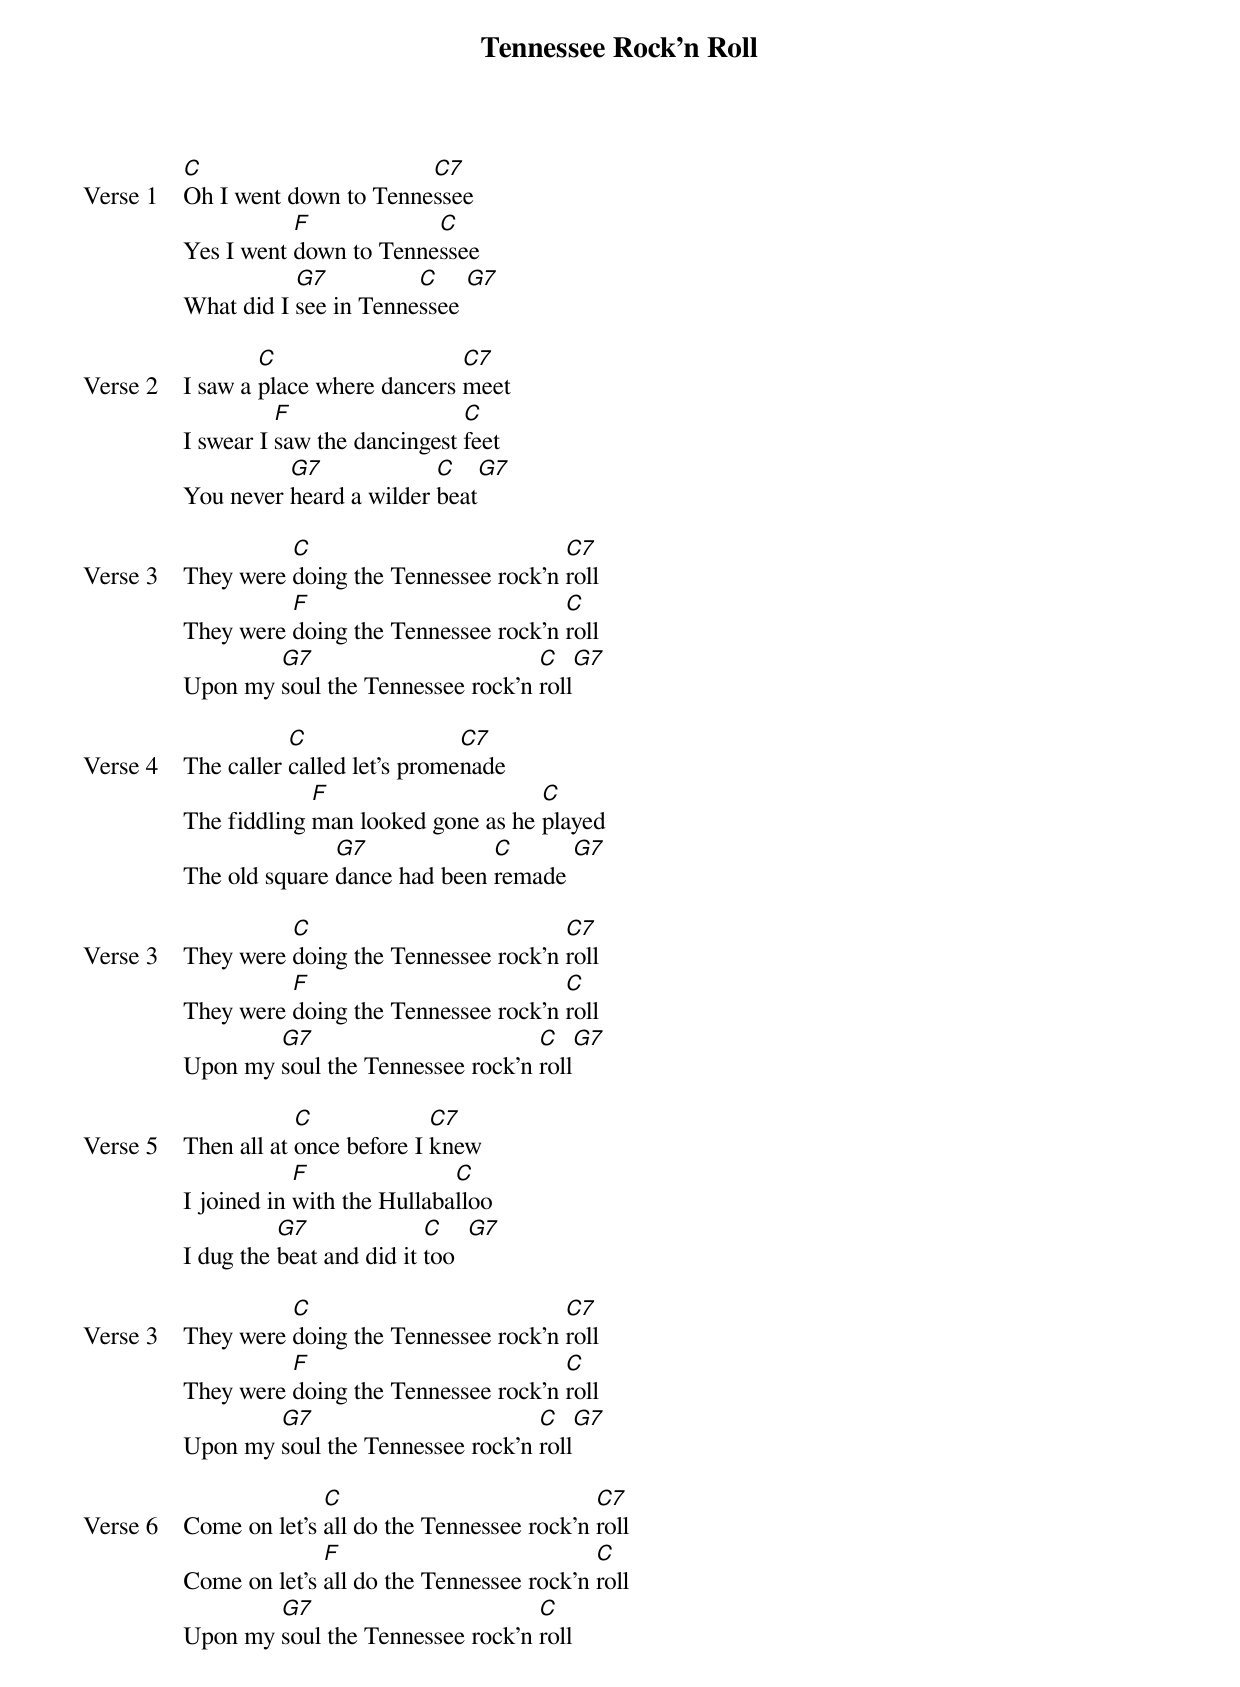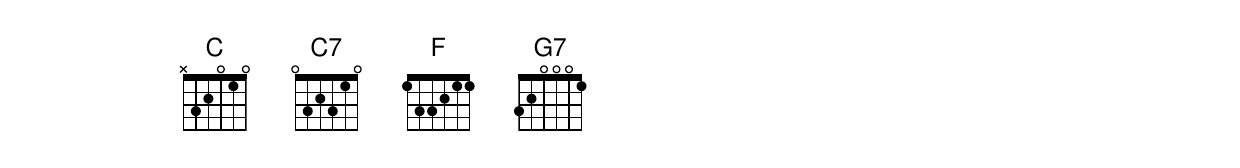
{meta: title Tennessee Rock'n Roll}
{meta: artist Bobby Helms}
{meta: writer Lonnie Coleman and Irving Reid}

{start_of_verse: Verse 1}
[C]Oh I went down to Tenne[C7]ssee
Yes I went [F]down to Tenne[C]ssee
What did I [G7]see in Tenne[C]ssee [G7]
{end_of_verse}

{start_of_verse: Verse 2}
I saw a [C]place where dancers [C7]meet
I swear I [F]saw the dancingest [C]feet
You never [G7]heard a wilder [C]beat[G7]
{end_of_verse}

{start_of_verse: Verse 3}
They were [C]doing the Tennessee rock'n [C7]roll
They were [F]doing the Tennessee rock'n [C]roll
Upon my [G7]soul the Tennessee rock'n [C]roll[G7]
{end_of_verse}

{start_of_verse: Verse 4}
The caller [C]called let's prome[C7]nade
The fiddling [F]man looked gone as he [C]played
The old square [G7]dance had been [C]remade [G7]
{end_of_verse}

{start_of_verse: Verse 3}
They were [C]doing the Tennessee rock'n [C7]roll
They were [F]doing the Tennessee rock'n [C]roll
Upon my [G7]soul the Tennessee rock'n [C]roll[G7]
{end_of_verse}

{start_of_verse: Verse 5}
Then all at [C]once before I [C7]knew
I joined in [F]with the Hullaba[C]lloo
I dug the [G7]beat and did it [C]too  [G7]
{end_of_verse}

{start_of_verse: Verse 3}
They were [C]doing the Tennessee rock'n [C7]roll
They were [F]doing the Tennessee rock'n [C]roll
Upon my [G7]soul the Tennessee rock'n [C]roll[G7]
{end_of_verse}

{start_of_verse: Verse 6}
Come on let's [C]all do the Tennessee rock'n [C7]roll
Come on let's [F]all do the Tennessee rock'n [C]roll
Upon my [G7]soul the Tennessee rock'n [C]roll
{end_of_verse}
